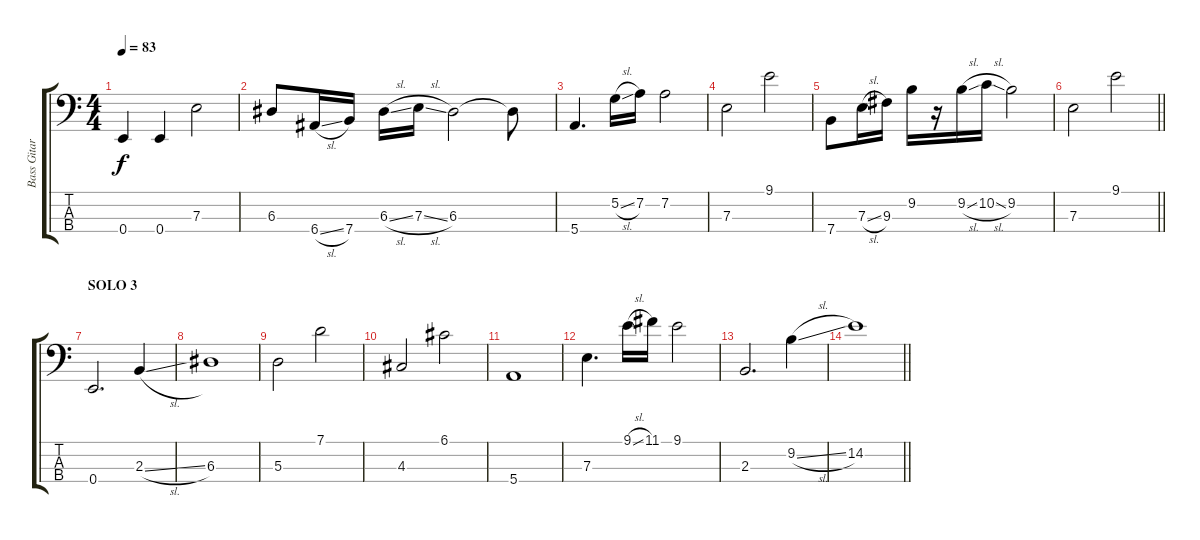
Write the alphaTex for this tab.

\track ("Bass Gitar" "Bass Gitar") {instrument fretlessbass}
\staff {score tabs}
\tuning (G2 D2 A1 E1) {hide}
\ts (4 4)
\tempo 83
\clef f4
\ks c
0.4.4{dy f} 0.4.4 7.3.2 |
6.3.8 6.4{sl}.16 7.4.16 6.3{sl}.16 7.3{sl}.16 6.3.2 6.3{t}.8 |
5.4.4{d} 5.2{sl}.16 7.2.16 7.2.2 |
7.3.2 9.1.2 |
7.4.8 7.3{sl}.16 9.3.16 9.2.16 r.16 9.2{sl}.16 10.2{sl}.16 9.2.2 |
\barLineRight lightlight
7.3.2 9.1.2 |
\section ("" "SOLO 3")
0.4.2{d} 2.3{sl}.4 |
6.3.1 |
5.3.2 7.1.2 |
4.3.2 6.1.2 |
5.4.1 |
7.3.4{d} 9.1{sl}.16 11.1.16 9.1.2 |
2.3.2{d} 9.2{sl}.4 |
\barLineRight lightlight
14.2.1
